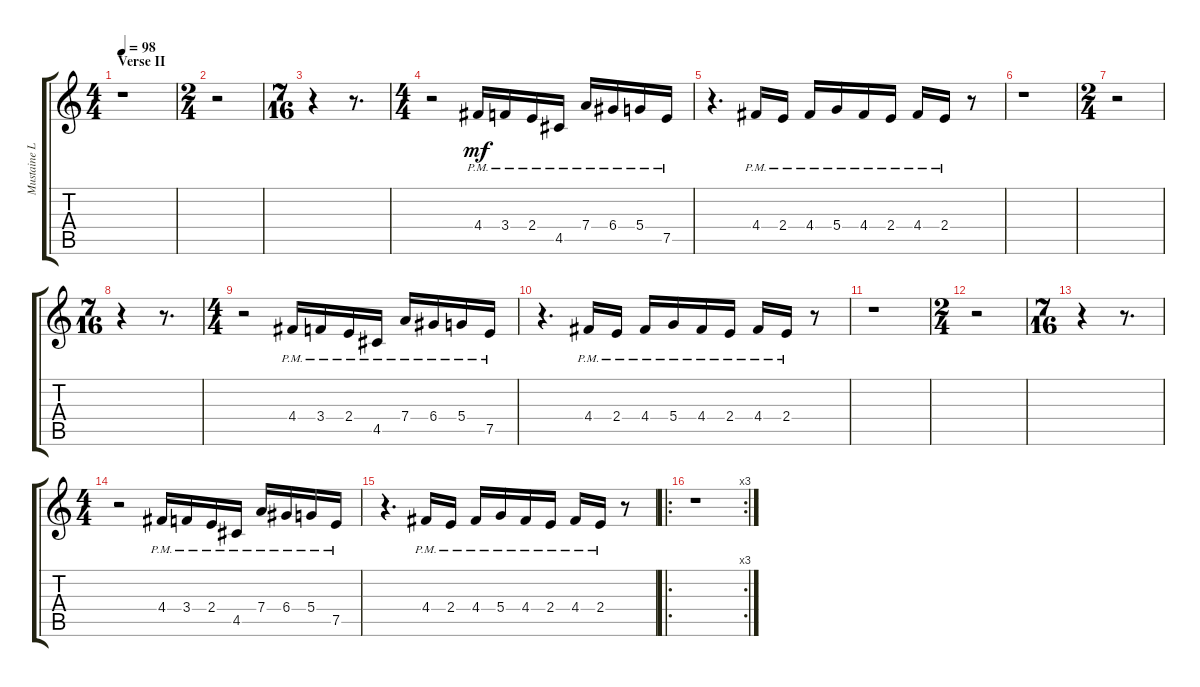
\track ("Mustaine Lead" "Mustaine L") {instrument distortionguitar}
\staff {score tabs}
\tuning (E4 B3 G3 D3 A2 E2) {hide}
\ts (4 4)
\section ("" "Verse II")
\tempo 96
\tempo 98
\clef g2
\ks c
r.1{dy mf} |
\ts (2 4)
r.2 |
\ts (7 16)
r.4 r.8{d} |
\ts (4 4)
r.2 4.4{pm}.16 3.4{pm}.16 2.4{pm}.16 4.5{pm}.16 7.4{pm}.16 6.4{pm}.16 5.4{pm}.16 7.5{pm}.16 |
r.4{d} 4.4{pm}.16 2.4{pm}.16 4.4{pm}.16 5.4{pm}.16 4.4{pm}.16 2.4{pm}.16 4.4{pm}.16 2.4{pm}.16 r.8 |
r.1 |
\ts (2 4)
r.2 |
\ts (7 16)
r.4 r.8{d} |
\ts (4 4)
r.2 4.4{pm}.16 3.4{pm}.16 2.4{pm}.16 4.5{pm}.16 7.4{pm}.16 6.4{pm}.16 5.4{pm}.16 7.5{pm}.16 |
r.4{d} 4.4{pm}.16 2.4{pm}.16 4.4{pm}.16 5.4{pm}.16 4.4{pm}.16 2.4{pm}.16 4.4{pm}.16 2.4{pm}.16 r.8 |
r.1 |
\ts (2 4)
r.2 |
\ts (7 16)
r.4 r.8{d} |
\ts (4 4)
r.2 4.4{pm}.16 3.4{pm}.16 2.4{pm}.16 4.5{pm}.16 7.4{pm}.16 6.4{pm}.16 5.4{pm}.16 7.5{pm}.16 |
r.4{d} 4.4{pm}.16 2.4{pm}.16 4.4{pm}.16 5.4{pm}.16 4.4{pm}.16 2.4{pm}.16 4.4{pm}.16 2.4{pm}.16 r.8 |
\ro
\rc 3
r.1
